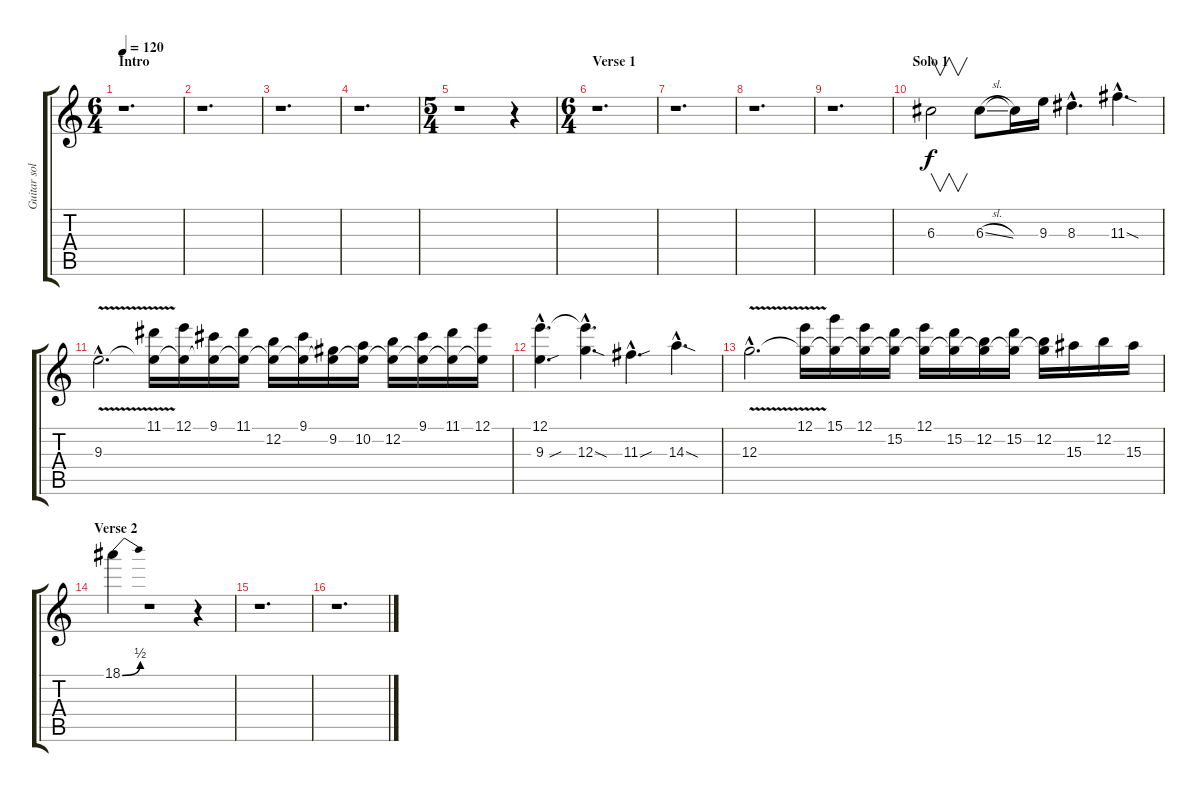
\track ("Guitar solos" "Guitar sol") {instrument overdrivenguitar}
\staff {score tabs}
\tuning (E4 B3 G3 D3 A2 E2) {hide}
\ts (6 4)
\section ("" "Intro")
\tempo 120
\clef g2
\ks c
r.1{d dy f instrument overdrivenguitar} |
r.1{d} |
r.1{d} |
r.1{d} |
\ts (5 4)
r.1 r.4 |
\ts (6 4)
\section ("" "Verse 1")
r.1{d} |
r.1{d} |
r.1{d} |
r.1{d} |
\section ("" "Solo 1")
6.3.2{v} 6.3{sl}.8 6.3{t}.16 9.3.16 8.3{hac}.4{d} 11.3{sod hac}.4{d} |
9.3{v hac}.2{d} (11.1 9.3{t}).16 (12.1 9.3{t}).16 (9.1 9.3{t}).16 (11.1 9.3{t}).16 (12.2 9.3{t}).16 (9.1 9.3{t}).16 (9.2 9.3{t}).16 (10.2 9.3{t}).16 (12.2 9.3{t}).16 (9.1 9.3{t}).16 (11.1 9.3{t}).16 (12.1 9.3{t}).16 |
(12.1{hac} 9.3{sou hac}).4{d} (12.1{hac t} 12.3{sod hac}).4{d} 11.3{sou hac}.4{d} 14.3{sod hac}.4{d} |
12.3{v hac}.2{d} (12.1 12.3{t}).16 (15.1 12.3{t}).16 (12.1 12.3{t}).16 (15.2 12.3{t}).16 (12.1 12.3{t}).16 (15.2 12.3{t}).16 (12.2 12.3{t}).16 (15.2 12.3{t}).16 (12.2 12.3{t}).16 15.3.16 12.2.16 15.3.16 |
\section ("" "Verse 2")
18.1{be (bend 0 0 60 2)}.4 r.1 r.4 |
r.1{d} |
r.1{d}
